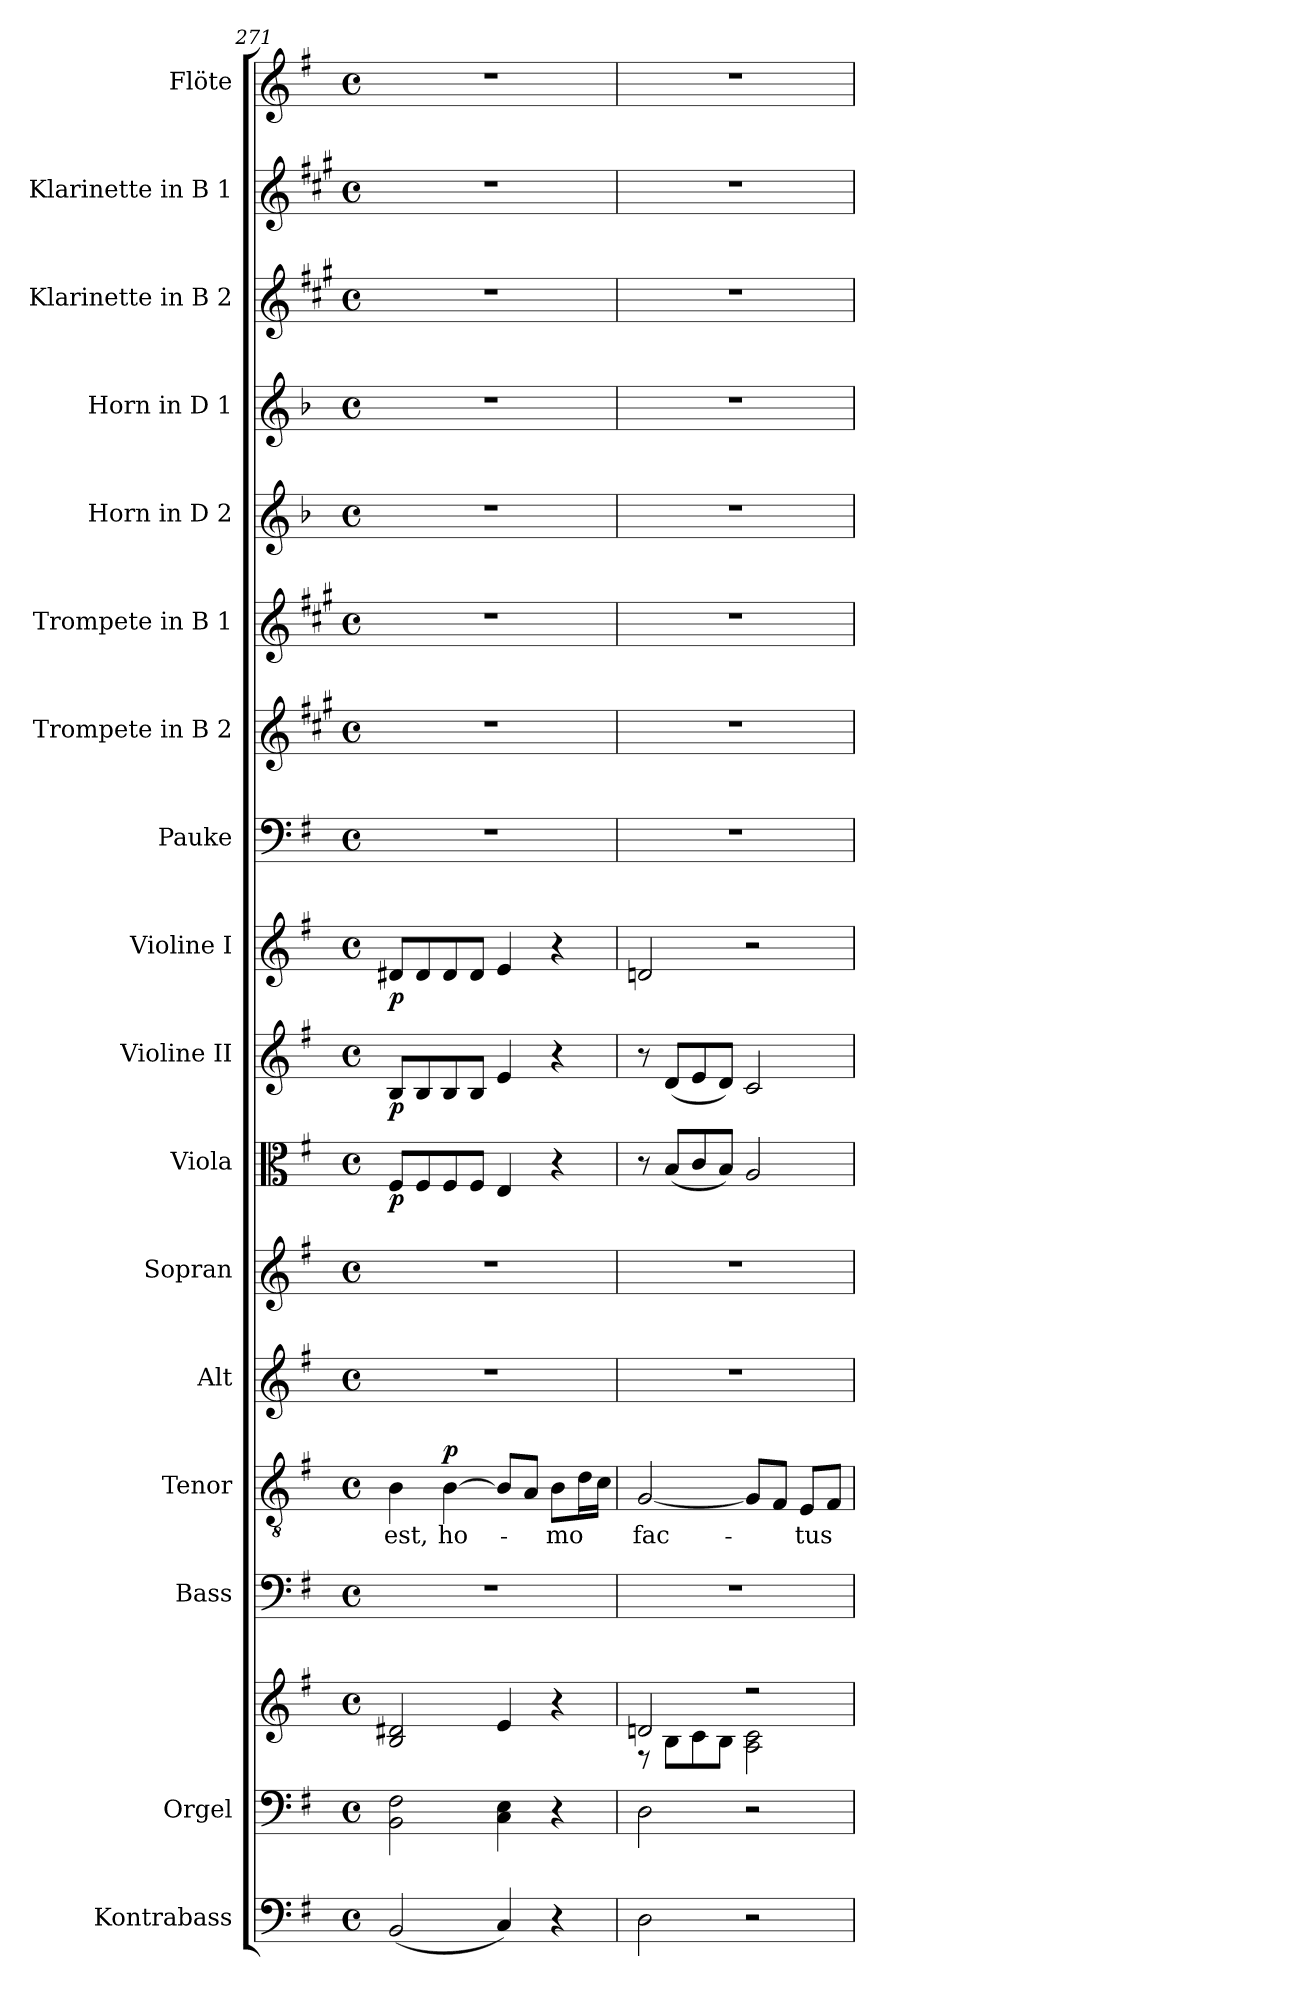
**kern	**kern	**kern	**kern	**kern	**text	**dynam	**kern	**kern	**kern	**dynam	**kern	**dynam	**kern	**dynam	**kern	**kern	**kern	**kern	**kern	**kern	**kern	**kern
*part17	*part16	*part16	*part15	*part14	*part14	*part14	*part13	*part12	*part11	*part11	*part10	*part10	*part9	*part9	*part8	*part7	*part6	*part5	*part4	*part3	*part2	*part1
*staff18	*staff17	*staff16	*staff15	*staff14	*staff14	*staff14	*staff13	*staff12	*staff11	*staff11	*staff10	*staff10	*staff9	*staff9	*staff8	*staff7	*staff6	*staff5	*staff4	*staff3	*staff2	*staff1
*I"Kontrabass	*I"Orgel	*	*I"Bass	*I"Tenor	*	*	*I"Alt	*I"Sopran	*I"Viola	*	*I"Violine II	*	*I"Violine I	*	*I"Pauke	*I"Trompete in B 2	*I"Trompete in B 1	*I"Horn in D 2	*I"Horn in D 1	*I"Klarinette in B 2	*I"Klarinette in B 1	*I"Flöte
*I'Kb.	*I'Org.	*	*I'B	*I'T	*	*	*I'A	*I'S	*I'Vla.	*	*I'Vl. II	*	*I'Vl. I	*	*I'Pk.	*I'Trp. 2	*I'Trp. 1	*I'Hrn. 2	*I'Hrn. 1	*I'Kl. 2	*I'Kl. 1	*I'Fl.
!!LO:PB:g=z
*clefF4	*clefF4	*clefG2	*clefF4	*clefGv2	*	*	*clefG2	*clefG2	*clefC3	*	*clefG2	*	*clefG2	*	*clefF4	*clefG2	*clefG2	*clefG2	*clefG2	*clefG2	*clefG2	*clefG2
*ITrd7c12	*	*	*	*	*	*	*	*	*	*	*	*	*	*	*	*ITrd1c2	*ITrd1c2	*ITrd-1c-2	*ITrd-1c-2	*ITrd1c2	*ITrd1c2	*
*k[f#]	*k[f#]	*k[f#]	*k[f#]	*k[f#]	*	*	*k[f#]	*k[f#]	*k[f#]	*	*k[f#]	*	*k[f#]	*	*k[f#]	*k[f#]	*k[f#]	*k[f#]	*k[f#]	*k[f#]	*k[f#]	*k[f#]
*G:	*G:	*G:	*G:	*G:	*	*	*G:	*G:	*G:	*	*G:	*	*G:	*	*G:	*G:	*G:	*G:	*G:	*G:	*G:	*G:
*M4/4	*M4/4	*M4/4	*M4/4	*M4/4	*	*	*M4/4	*M4/4	*M4/4	*	*M4/4	*	*M4/4	*	*M4/4	*M4/4	*M4/4	*M4/4	*M4/4	*M4/4	*M4/4	*M4/4
*met(c)	*met(c)	*met(c)	*met(c)	*met(c)	*	*	*met(c)	*met(c)	*met(c)	*	*met(c)	*	*met(c)	*	*met(c)	*met(c)	*met(c)	*met(c)	*met(c)	*met(c)	*met(c)	*met(c)
=271	=271	=271	=271	=271	=271	=271	=271	=271	=271	=271	=271	=271	=271	=271	=271	=271	=271	=271	=271	=271	=271	=271
!	!	!	!	!	!LO:LY:b	!	!	!	!	!LO:DY:b	!	!LO:DY:b	!	!LO:DY:b	!	!	!	!	!	!	!	!
(<2BBB/	2BB\ 2F#\	2B/ 2d#X/	1r	4B\	est,	.	1r	1r	8F#/L	p	8B/L	p	8d#X/L	p	1r	1r	1r	1r	1r	1r	1r	1r
.	.	.	.	.	.	.	.	.	8F#/	.	8B/	.	8d#/	.	.	.	.	.	.	.	.	.
!	!	!	!	!	!LO:LY:b	!LO:DY:a	!	!	!	!	!	!	!	!	!	!	!	!	!	!	!	!
.	.	.	.	[4B\	ho-	p	.	.	8F#/	.	8B/	.	8d#/	.	.	.	.	.	.	.	.	.
.	.	.	.	.	.	.	.	.	8F#/J	.	8B/J	.	8d#/J	.	.	.	.	.	.	.	.	.
4CC/)	4C\ 4E\	4e/	.	8B/L]	.	.	.	.	4E/	.	4e/	.	4e/	.	.	.	.	.	.	.	.	.
.	.	.	.	8A/J	.	.	.	.	.	.	.	.	.	.	.	.	.	.	.	.	.	.
!	!	!	!	!	!LO:LY:b	!	!	!	!	!	!	!	!	!	!	!	!	!	!	!	!	!
4r	4r	4r	.	8B\L	-mo	.	.	.	4r	.	4r	.	4r	.	.	.	.	.	.	.	.	.
.	.	.	.	16d\L	.	.	.	.	.	.	.	.	.	.	.	.	.	.	.	.	.	.
.	.	.	.	16c\JJ	.	.	.	.	.	.	.	.	.	.	.	.	.	.	.	.	.	.
=272	=272	=272	=272	=272	=272	=272	=272	=272	=272	=272	=272	=272	=272	=272	=272	=272	=272	=272	=272	=272	=272	=272
*	*	*^	*	*	*	*	*	*	*	*	*	*	*	*	*	*	*	*	*	*	*	*
!	!	!	!	!	!	!LO:LY:b	!	!	!	!	!	!	!	!	!	!	!	!	!	!	!	!	!
2DD\	2D\	2dn/	8rF	1r	[2G/	fac-	.	1r	1r	8r	.	8r	.	2dn/	.	1r	1r	1r	1r	1r	1r	1r	1r
.	.	.	8B\L	.	.	.	.	.	.	(<8B/L	.	(<8d/L	.	.	.	.	.	.	.	.	.	.	.
.	.	.	8c\	.	.	.	.	.	.	8c/	.	8e/	.	.	.	.	.	.	.	.	.	.	.
.	.	.	8B\J	.	.	.	.	.	.	8B/J)	.	8d/J)	.	.	.	.	.	.	.	.	.	.	.
2r	2r	2r	2A\ 2c\	.	8G/L]	.	.	.	.	2A/	.	2c/	.	2r	.	.	.	.	.	.	.	.	.
.	.	.	.	.	8F#/J	.	.	.	.	.	.	.	.	.	.	.	.	.	.	.	.	.	.
!	!	!	!	!	!	!LO:LY:b	!	!	!	!	!	!	!	!	!	!	!	!	!	!	!	!	!
.	.	.	.	.	8E/L	-tus	.	.	.	.	.	.	.	.	.	.	.	.	.	.	.	.	.
.	.	.	.	.	8F#/J	.	.	.	.	.	.	.	.	.	.	.	.	.	.	.	.	.	.
*	*	*v	*v	*	*	*	*	*	*	*	*	*	*	*	*	*	*	*	*	*	*	*	*
=	=	=	=	=	=	=	=	=	=	=	=	=	=	=	=	=	=	=	=	=	=	=
*-	*-	*-	*-	*-	*-	*-	*-	*-	*-	*-	*-	*-	*-	*-	*-	*-	*-	*-	*-	*-	*-	*-
